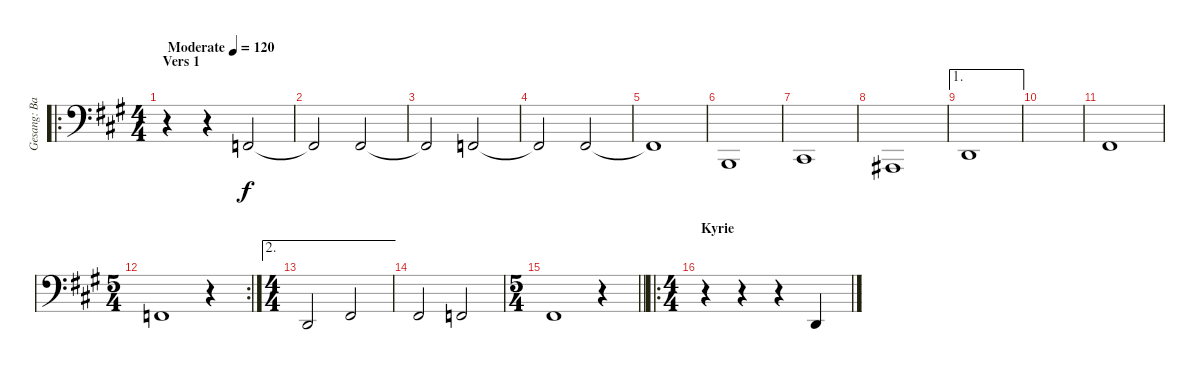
\track ("Gesang: Bass" "Gesang: Ba") {instrument flute}
\staff {score}
\tuning (G2 D2 A1 E1) {hide}
\ro
\ts (4 4)
\section ("" "Vers 1")
\tempo (120 "Moderate")
\clef f4
\ks a
r.4{dy f instrument flute} r.4 3.2.2 |
3.2{t}.2 4.2.2 |
4.2{t}.2 3.2.2 |
3.2{t}.2 4.2.2 |
4.2{t}.1 |
2.3.1 |
4.3.1 |
1.3.1 |
\ae 1
0.2.1 |
|
4.2.1 |
\rc 2
\ts (5 4)
3.2.1 r.4 |
\ae 2
\ts (4 4)
0.2.2 4.2.2 |
4.2.2 3.2.2 |
\ts (5 4)
\barLineRight lightlight
4.2.1 r.4 |
\ro
\ts (4 4)
\section ("" "Kyrie")
r.4 r.4 r.4 0.2.4
